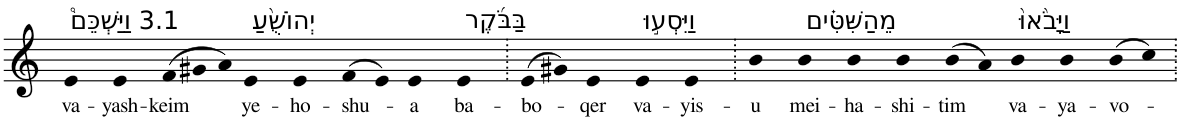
**kern	**text
*part1	*part1
*staff1	*staff1
*I"Piano	*
*I'Pno	*
*clefG2	*
*k[]	*
=1	=1
!LO:TX:a:t=3.1 וַיַּשְׁכֵּם֩	!
!	!LO:LY:b
4e	va-
!	!LO:LY:b
4e	-yash-
*Xtuplet	*
!	!LO:LY:b
(>12f	-keim
12g#X	.
12a)	.
!LO:TX:a:t=יְהוֹשֻׁ֨עַ	!
!	!LO:LY:b
4e	ye-
!	!LO:LY:b
4e	-ho-
!	!LO:LY:b
(>8f	-shu-
8e)	.
!	!LO:LY:b
4e	-a
!LO:TX:a:t=בַּבֹּ֜קֶר	!
!	!LO:LY:b
4e	ba-
=2.	=2.
!	!LO:LY:b
(>8e	-bo-
8g#X)	.
!	!LO:LY:b
4e	-qer
!LO:TX:a:t=וַיִּסְע֣וּ	!
!	!LO:LY:b
4e	va-
!	!LO:LY:b
4e	-yis-
=3.	=3.
!	!LO:LY:b
4b	-u
!LO:TX:a:t=מֵהַשִּׁטִּ֗ים	!
!	!LO:LY:b
4b	mei-
!	!LO:LY:b
4b	-ha-
!	!LO:LY:b
4b	-shi-
!	!LO:LY:b
(>8b	-tim
8a)	.
!LO:TX:a:t=וַיָּבֹ֙אוּ֙	!
!	!LO:LY:b
4b	va-
!	!LO:LY:b
4b	-ya-
!	!LO:LY:b
(>8b	-vo-
8cc)	.
=.	=.
*-	*-
